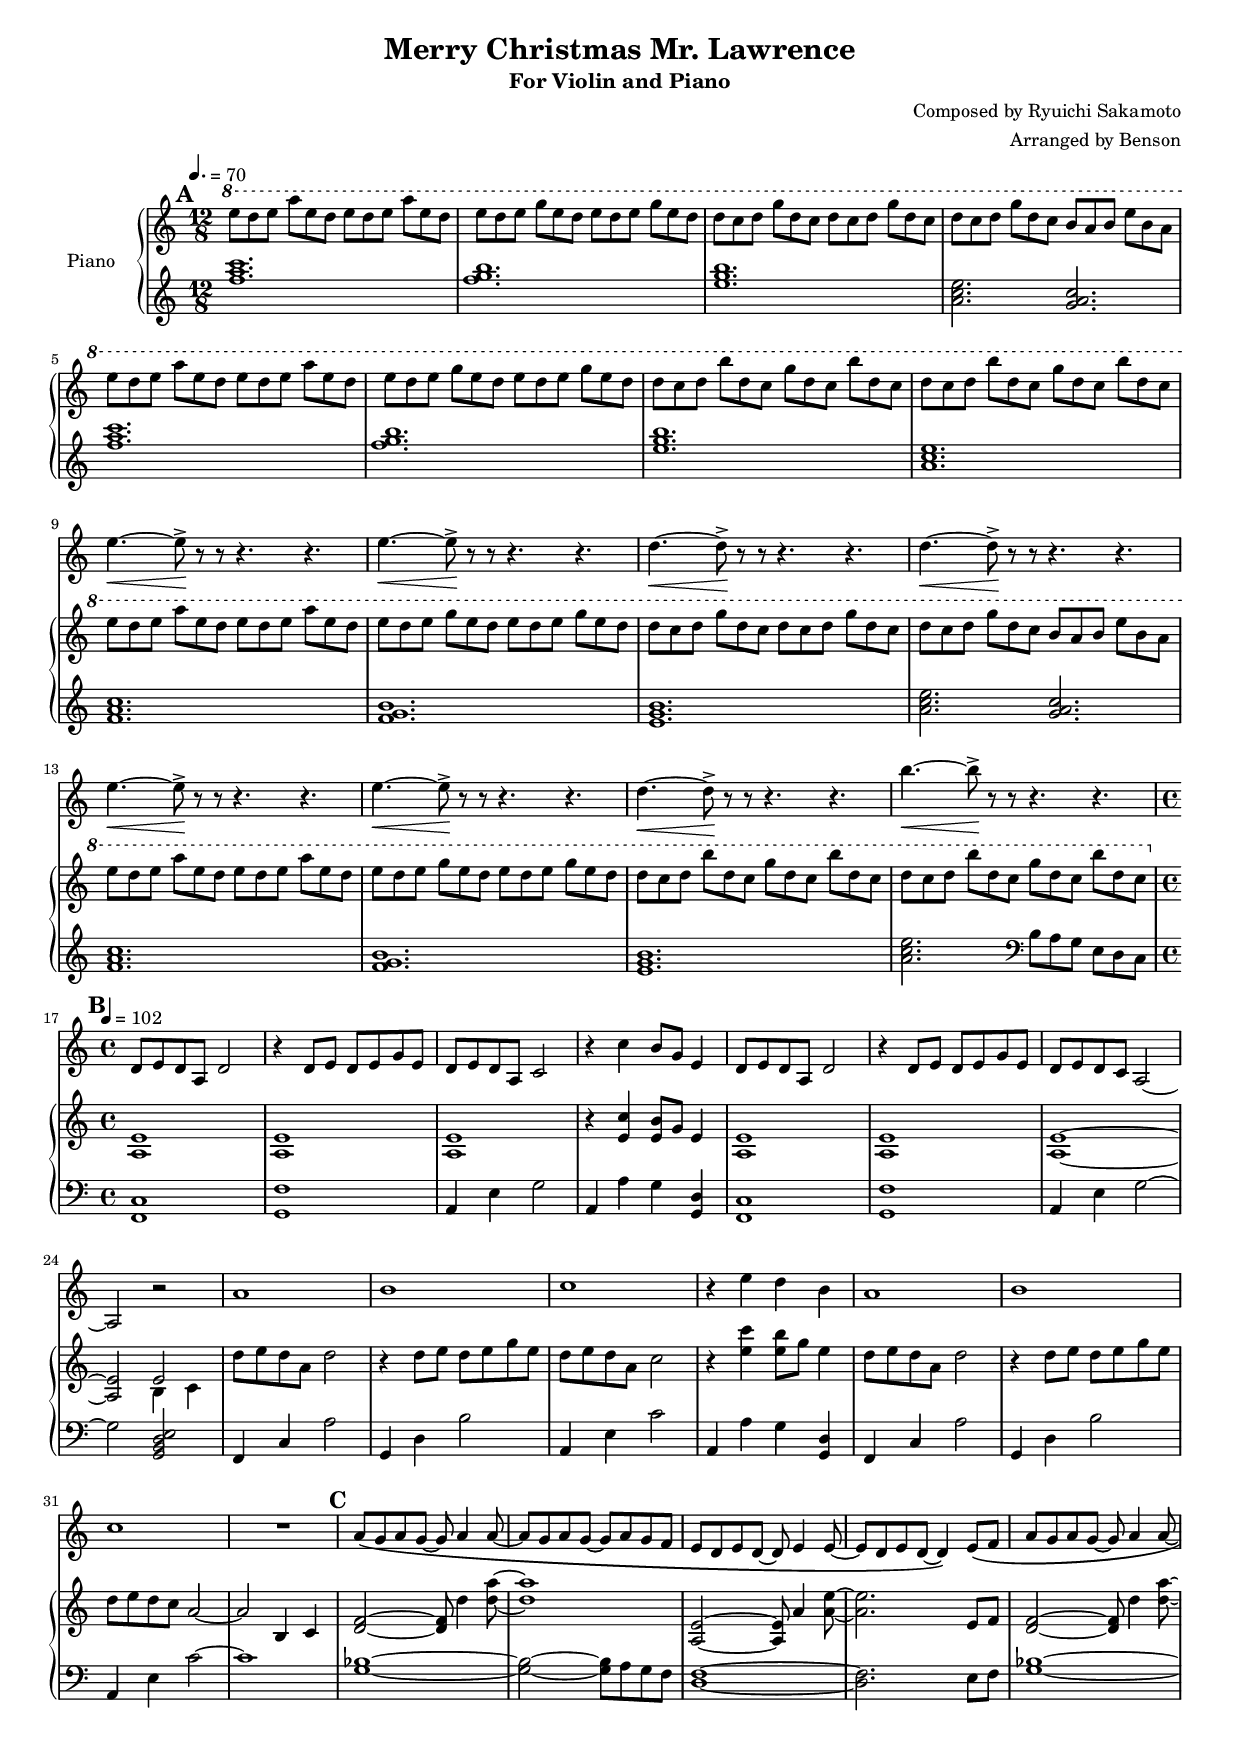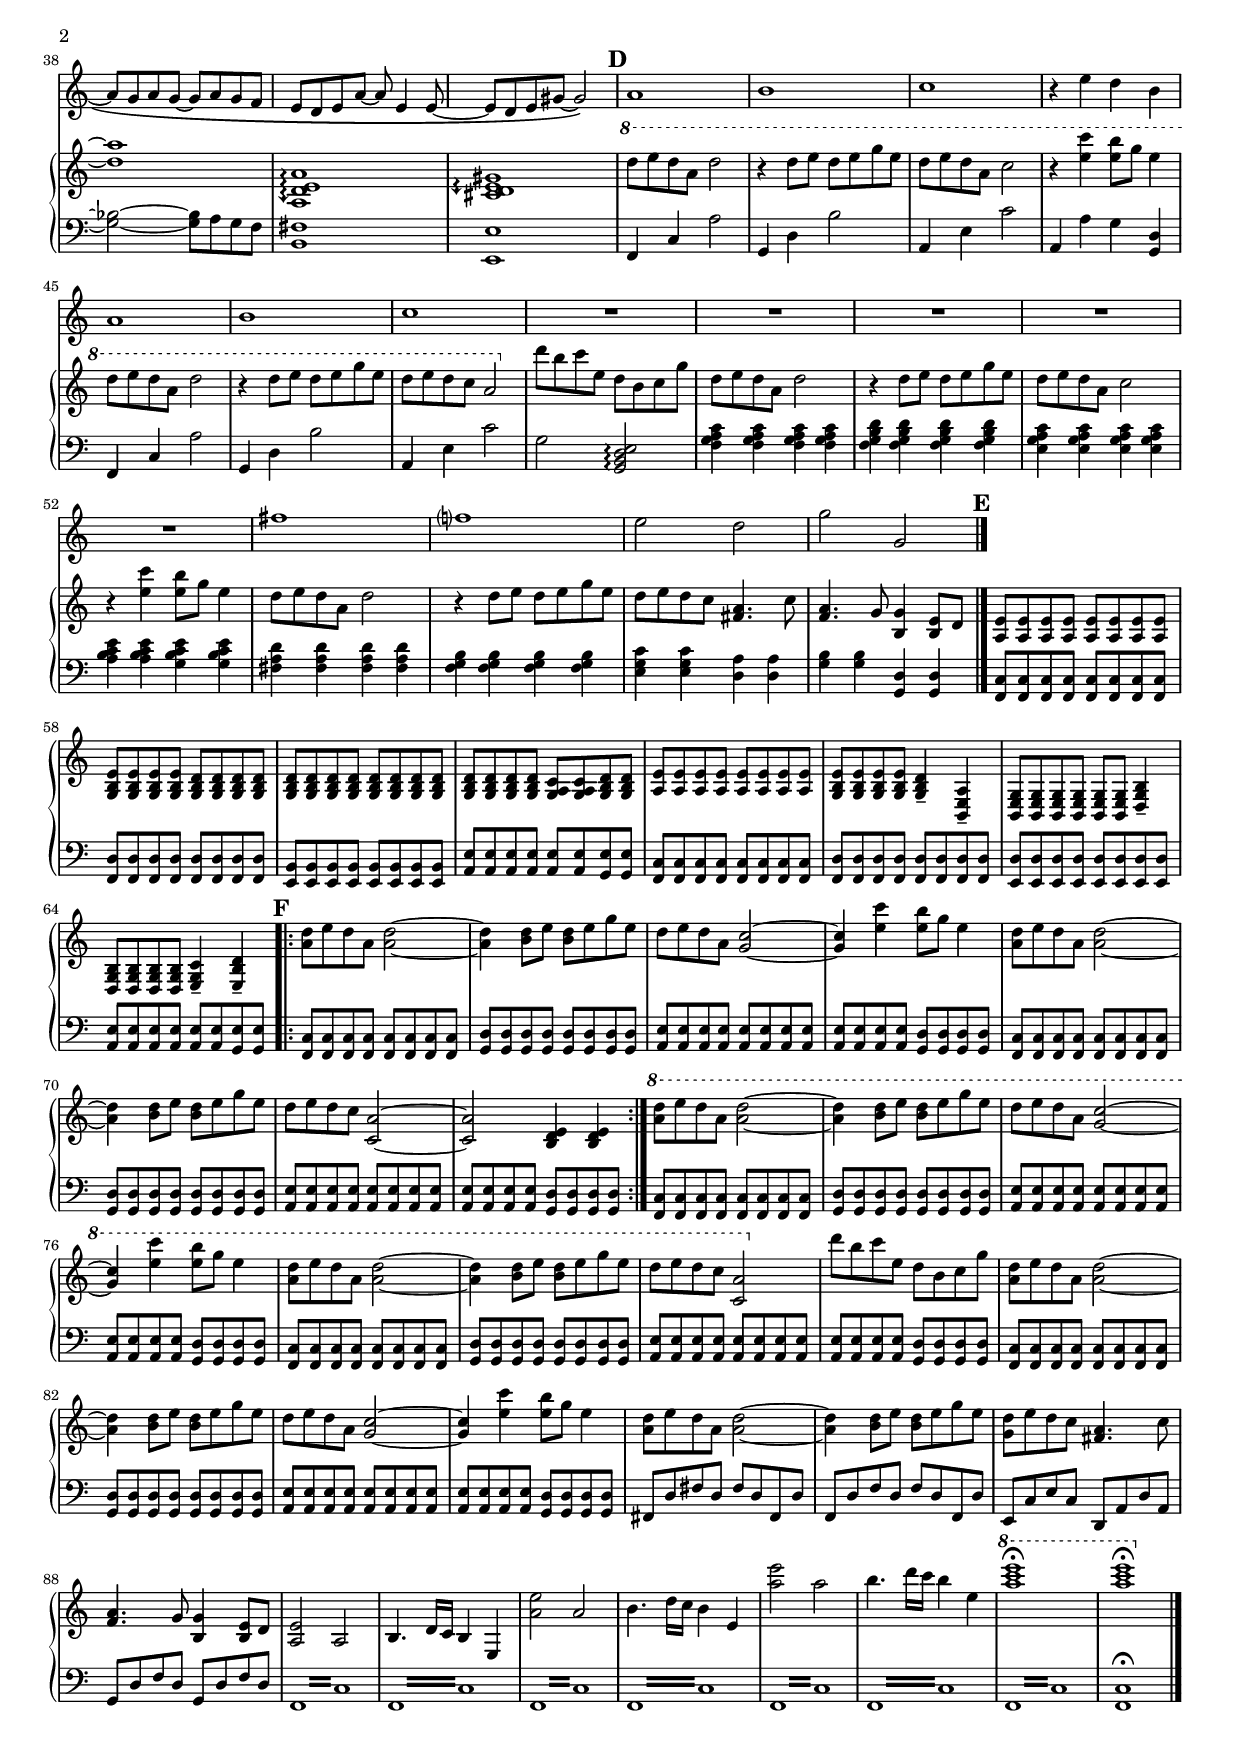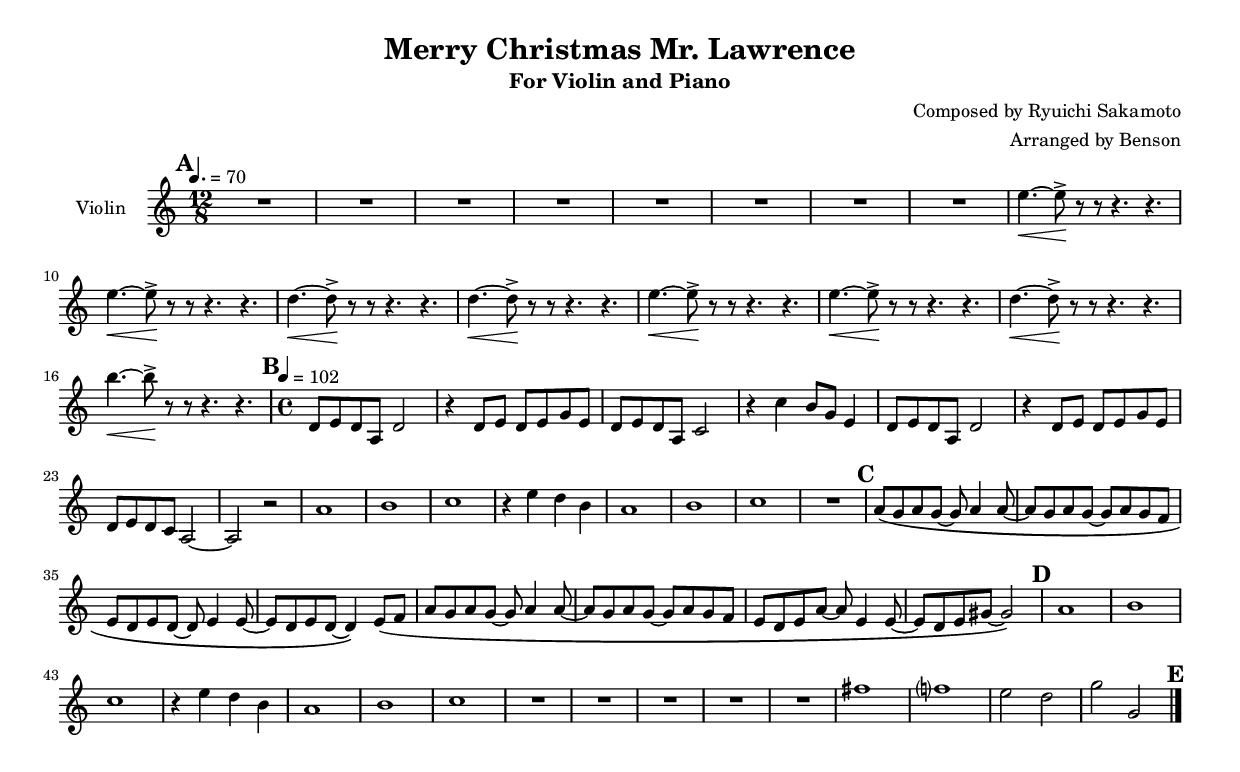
\version "2.18.2"
\include "articulate.ly"
#(set-global-staff-size 16)

%%%%%%%%%%%%%%%%%%%%%%%%%%%%%%%%%%%%%%%%%%%%%%%%%%%%%%%%%%%%%%%%%%%%%%%%%%%%%%%%%%%%%%%%%%
%%  http://lsr.di.unimi.it/LSR/Item?id=445

%LSR by Jay Anderson.
%modyfied by Simon Albrecht on March 2014.
%=> http://lilypond.1069038.n5.nabble.com/LSR-445-error-td160662.html

#(define (octave-up m t)
 (let* ((octave (1- t))
      (new-note (ly:music-deep-copy m))
      (new-pitch (ly:make-pitch
        octave
        (ly:pitch-notename (ly:music-property m 'pitch))
        (ly:pitch-alteration (ly:music-property m 'pitch)))))
  (set! (ly:music-property new-note 'pitch) new-pitch)
  new-note))

#(define (octavize-chord elements t)
 (cond ((null? elements) elements)
     ((eq? (ly:music-property (car elements) 'name) 'NoteEvent)
       (cons (car elements)
             (cons (octave-up (car elements) t)
                   (octavize-chord (cdr elements) t))))
     (else (cons (car elements) (octavize-chord (cdr elements ) t)))))

#(define (octavize music t)
 (if (eq? (ly:music-property music 'name) 'EventChord)
       (ly:music-set-property! music 'elements (octavize-chord
(ly:music-property music 'elements) t)))
 music)

makeOctaves = #(define-music-function (parser location arg mus) (integer? ly:music?)
 (music-map (lambda (x) (octavize x arg)) (event-chord-wrap! mus)))
%%%%%%%%%%%%%%%%%%%%%%%%%%%%%%%%%%%%%%%%%%%%%%%%%%%%%%%%%%%%%%%%%%%%%%%%%%%%%%%%%%%%%%%%%%

cr = \change Staff = "right"
cl = \change Staff = "left"
rhMark = \markup { 
  \path #0.1 #'((moveto -1 0)(rlineto 0 -1.5)(rlineto 0.5 0))
}

\header {
  title = "Merry Christmas Mr. Lawrence"
  subtitle = "For Violin and Piano"
  composer = "Composed by Ryuichi Sakamoto"
  arranger = "Arranged by Benson"
}

violin-a = \relative c'' {
  \mark \default
  R1.*8
  e4.~\< e8\!-> r r r4. r
  e4.~\< e8\!-> r r r4. r
  d4.~\< d8\!-> r r r4. r
  d4.~\< d8\!-> r r r4. r
  e4.~\< e8\!-> r r r4. r
  e4.~\< e8\!-> r r r4. r
  d4.~\< d8\!-> r r r4. r
  b'4.~\< b8\!-> r r r4. r
}

upper-a = \relative c''' {
  \mark \default
  \ottava #1
  \repeat unfold 2 {
    e8 d e a e d e d e a e d
    e d e g e d e d e g e d
    d c d g d c d c d g d c
    d c d g d c b a b e b a

    e'8 d e a e d e d e a e d
    e d e g e d e d e g e d
    d c d b' d, c g' d c b' d, c
    d c d b' d, c g' d c b' d, c
  }
  \ottava #0
}

lower-a = \relative c'' {
  \clef treble
  <f a c>1.
  <f g b>
  <e g b>
  <a, c e>2. <g a c>

  <f' a c>1.
  <f g b>
  <e g b>
  <a, c e>

  <f a c>1.
  <f g b>
  <e g b>
  <a c e>2. <g a c>

  <f a c>1.
  <f g b>
  <e g b>
  <a c e>2. \clef bass b,8 a g e d c
}

violin-theme = \relative c' {
  d8 e d a d2
  r4 d8 e d e g e
  d8 e d a c2
  r4 c' b8 g e4
  d8 e d a d2
  r4 d8 e d e g e
  d8 e d c a2~
  a2
}
upper-theme = \relative c' {
  d8 e d a d2
  r4 d8 e d e g e
  d8 e d a c2
  r4 <e c'> <e b'>8 g e4
  d8 e d a d2
  r4 d8 e d e g e
  d8 e d c a2~
  a2
}
upper-theme-no-end-tie = \relative c' {
  d8 e d a d2
  r4 d8 e d e g e
  d8 e d a c2
  r4 <e c'> <e b'>8 g e4
  d8 e d a d2
  r4 d8 e d e g e
  d8 e d c a2
}

upper-theme-to-development = \relative c' {
  d8 e d a d2
  r4 d8 e d e g e
  d8 e d a c2
  r4 <e c'> <e b'>8 g e4
  d8 e d a d2
  r4 d8 e d e g e
  d8 e d c <a fis>4. c8
  <a f>4. g8 <g b,>4 <e b>8 d
}

upper-theme-add-harmony = \relative c' {
  <d a>8 e d a <d a>2~
  q4 <d b>8 e <d b> e g e
  d8 e d a <c g>2~
  q4 <e c'> <e b'>8 g e4
  <d a>8 e d a <d a>2~
  q4 <d b>8 e <d b> e g e
  d8 e d c <a c,>2~
  q2
}

upper-theme-add-harmony-no-end-tie = \relative c' {
  <d a>8 e d a <d a>2~
  q4 <d b>8 e <d b> e g e
  d8 e d a <c g>2~
  q4 <e c'> <e b'>8 g e4
  <d a>8 e d a <d a>2~
  q4 <d b>8 e <d b> e g e
  d8 e d c <a c,>2
}

upper-theme-add-harmony-to-development = \relative c' {
  <d a>8 e d a <d a>2~
  q4 <d b>8 e <d b> e g e
  d8 e d a <c g>2~
  q4 <e c'> <e b'>8 g e4
  <d a>8 e d a <d a>2~
  q4 <d b>8 e <d b> e g e
  <d g,>8 e d c <a fis>4. c8
  <a f>4. g8 <g b,>4 <e b>8 d
}

violin-b = \relative c'' {
  \tempo 4 = 102
  \time 4/4
  \mark \default
  \violin-theme
  r2
  a1 b c r4 e d b
  a1 b c R1
}

upper-b = \relative c' {
  \tempo 4 = 102
  \time 4/4
  \mark \default
  <a e'>1
  <a e'>1
  <a e'>1
  r4 <e' c'> <e b'>8 g e4
  <a, e'>1
  <a e'>1
  <a e'>1~ q2
  << { e'2 } \\ { b4 c } >>
  \transpose c c' { \upper-theme }
}

lower-b = \relative c, {
  \time 4/4
  <f c'>1
  <g f'>
  a4 e' g2
  a,4 a' g <g, d'>
  <f c'>1
  <g f'>
  a4 e' g2~
  g2 <g, b d e>

  f4 c' a'2
  g,4 d' b'2
  a,4 e' c'2
  a,4 a' g <g, d'>4
  f4 c' a'2
  g,4 d' b'2
  a,4 e' c'2~
  c1
}

violin-c = \relative c'' {
  \mark \default
  a8\( g a g~ g a4 a8~
  a8 g a g~ g a g f
  e8 d e d~ d e4 e8~
  e8 d e d~ d4\) e8\( f
  a8 g a g~ g a4 a8~
  a8 g a g~ g a g f
  e8 d e a~ a e4 e8~
  e8 d e gis~ gis2\)
}

upper-c = \relative c' {
  b4 c
  \mark \default
  <d f>2~ q8 d'4 <d a'>8~
  q1
  <a, e'>2~ q8 a'4 <a e'>8~
  q2. e8 f
  <d f>2~ q8 d'4 <d a'>8~
  q1
  \arpeggioArrowDown
  <a e d a>1\arpeggio
  <gis e d cis>\arpeggio
  \arpeggioNormal
}

lower-c = \relative c' {
  <g bes>1~
  q2~ q8 a g f
  <d f>1~
  q2. e8 f
  <g bes>1~
  q2~ q8 a g f
  <fis b,>1
  <e e,>1
}

violin-d = \relative c'' {
  \mark \default
  a1 b c r4 e d b
  a1 b c R1
  R1*4
  fis1 f?1
  e2 d g g,
}

upper-d = \relative c''' {
  \mark \default
  \ottava #1
  \transpose c c'' { \upper-theme-no-end-tie }
  \ottava #0
  d8 b c e, d b c g'
  \transpose c c' { \upper-theme-to-development }
}

lower-d = \relative c, {
  f4 c' a'2
  g,4 d' b'2
  a,4 e' c'2
  a,4 a' g <g, d'>4
  f4 c' a'2
  g,4 d' b'2
  a,4 e' c'2
  g2 <g, b d e>2\arpeggio

  <f' g a c>4 q q q
  <f g b d>4 q q q
  <e g a c>4 q q q
  <a b c e>4 q <g b c e>4 q
  <fis a d>4 q q q
  <f g b>4 q q q
  <e g c>4 q <d a'> q
  <g b>4 q <g, d'> q
}

violin-e = \relative c'' {
  \mark \default
}

upper-e = \relative c' {
  \mark \default
  <e a,>8 q q q q q q q
  <e b g>8 q q q <d b g> q q q
  q8 q q q q q q q
  q8 q q q <c a g> q <d b g> q
  <e a,>8 q q q q q q q
  <e b g>8 q q q <d b g>4-- <a e b>--
  <g e b>8 q q q q q <b g d>4--
  q8 q q q <c g e>4-- <d b e,>4--
}

lower-e = \relative c, {
  <f c'>8 q q q q q q q
  <f d'>8 q q q q q q q
  <e b'>8 q q q q q q q
  <a e'>8 q q q q q <g e'> q
  <f c'>8 q q q q q q q
  <f d'>8 q q q q q q q
  <e d'>8 q q q q q q q
  <a e'>8 q q q q q <g e'> q
}

violin-f = \relative c'' {
}

upper-f = \relative c' {
  \mark \default
  \transpose c c' { \upper-theme-add-harmony }
  <b d e>4 q
}

lower-f = \relative c, {
  <f c'>8 q q q q q q q
  <g d'>8 q q q q q q q
  <a e'>8 q q q q q q q
  q8 q q q <g d'> q q q
  <f c'>8 q q q q q q q
  <g d'>8 q q q q q q q
  <a e'>8 q q q q q q q
  q8 q q q <g d'> q q q
}

violin-g = \relative c'' {
}

upper-g = \relative c''' {
  \ottava #1
  \transpose c c'' { \upper-theme-add-harmony-no-end-tie }
  \ottava #0
  d8 b c e, d b c g'
  \transpose c c' { \upper-theme-add-harmony-to-development }
}

lower-g = \relative c, {
  <f c'>8 q q q q q q q
  <g d'>8 q q q q q q q
  <a e'>8 q q q q q q q
  q8 q q q <g d'> q q q
  <f c'>8 q q q q q q q
  <g d'>8 q q q q q q q
  <a e'>8 q q q q q q q
  q8 q q q <g d'> q q q

  <f c'>8 q q q q q q q
  <g d'>8 q q q q q q q
  <a e'>8 q q q q q q q
  q8 q q q <g d'> q q q
  fis8 d' fis d fis d fis, d'
  f,8 d' f d f d f, d'
  e,8 c' e c d, a' d a
  g8 d' f d g, d' f d
}

violin-h = \relative c'' {
}

outro-theme = \relative c' {
  <a e'>2 a
  b4. d16 c b4 e,
}
upper-h = \relative c'''' {
  \outro-theme
  \transpose c c' { \outro-theme }
  \transpose c c'' { \outro-theme }
  \ottava #1
  <a c e>1\fermata
  <a c e>1\fermata
}

lower-h = \relative c, {
  \repeat unfold 6 {
    \repeat tremolo 8 { f16 c' }
  }
  \repeat tremolo 8 { f,16 c' }
  <f, c'>1\fermata
}

upper = \relative c' {
  \clef treble
  \tempo 4. = 70
  \time 12/8
  \key a \minor
  \upper-a
  \upper-b
  \upper-c
  \upper-d
  \upper-e
  \repeat volta 2 {
    \upper-f
  }
  \upper-g
  \upper-h
  \bar "|."
}

lower = \relative c {
  \clef bass
  \time 12/8
  \key a \minor
  \lower-a
  \lower-b
  \lower-c
  \lower-d
  \lower-e
  \repeat volta 2 {
    \lower-f
  }
  \lower-g
  \lower-h
  \bar "|."
}

dynamics = {
}

violin = \relative c'' {
  \tempo 4. = 70
  \clef treble
  \time 12/8
  \key a \minor
  \violin-a
  \violin-b
  \violin-c
  \violin-d
  \violin-e
  \repeat volta 2 {
    \violin-f
  }
  \violin-g
  \violin-h
  \bar "|."
}

\paper {
  page-breaking = #ly:page-turn-breaking
}
\score {
  <<
    \new Staff = "violinstaff" <<
      \set Staff.midiInstrument = #"violin"
      \set Staff.instrumentName = #"Violin"
      \set Staff.midiMinimumVolume = #0.7
      \set Staff.midiMaximumVolume = #0.8
      \new Voice = "violin" {
        \violin
      }
    >>
    \new PianoStaff <<
      \set PianoStaff.instrumentName = #"Piano"
      \new Staff = "right" {
        \set Staff.midiInstrument = #"acoustic grand"
        \set Staff.midiMinimumVolume = #0.9
        \set Staff.midiMaximumVolume = #1
        \upper
      }
      \new Dynamics = "Dynamics_pf" \dynamics
      \new Staff = "left" {
        \set Staff.midiInstrument = #"acoustic grand"
        \set Staff.midiMinimumVolume = #0.9
        \set Staff.midiMaximumVolume = #1
        \lower
      }
    >>
  >>
  \layout {
    \context {
      % add the RemoveEmptyStaffContext that erases rest-only staves
      \Staff \RemoveEmptyStaves
    }
    \context {
      % add the RemoveEmptyStaffContext that erases rest-only staves
      % \Dynamics \RemoveEmptyStaves
    }
    \context {
      \Score
      % Remove all-rest staves also in the first system
      \override VerticalAxisGroup.remove-first = ##t
      % If only one non-empty staff in a system exists, still print the starting bar
      \override SystemStartBar.collapse-height = #1
    }
    \context {
      \ChordNames
      \override ChordName #'font-size = #-3
    }
  }
  \midi {
    \context {
      \ChordNameVoice \remove Note_performer
    }
  }
}

\book {
\bookOutputSuffix "no-violin"
\score {
  <<
    \new PianoStaff <<
      \set PianoStaff.instrumentName = #"Piano"
      \new Staff = "right" {
        \set Staff.midiInstrument = #"acoustic grand"
        \set Staff.midiMinimumVolume = #0.3
        \set Staff.midiMaximumVolume = #0.7
        \upper
      }
      \new Dynamics = "Dynamics_pf" \dynamics
      \new Staff = "left" {
        \set Staff.midiInstrument = #"acoustic grand"
        \set Staff.midiMinimumVolume = #0.3
        \set Staff.midiMaximumVolume = #0.7
        \lower
      }
    >>
  >>
  \midi {
    \context {
      \ChordNameVoice \remove Note_performer
    }
  }
}
}

\book {
\bookOutputSuffix "violin"
\score {
  <<
    \new Staff = "violinstaff" <<
      \set Staff.midiInstrument = #"violin"
      \set Staff.instrumentName = #"Violin"
      \set Staff.midiMinimumVolume = #0.7
      \set Staff.midiMaximumVolume = #0.8
      \new Voice = "violin" {
        \violin
      }
    >>
  >>
  \layout {
  }
}
}
